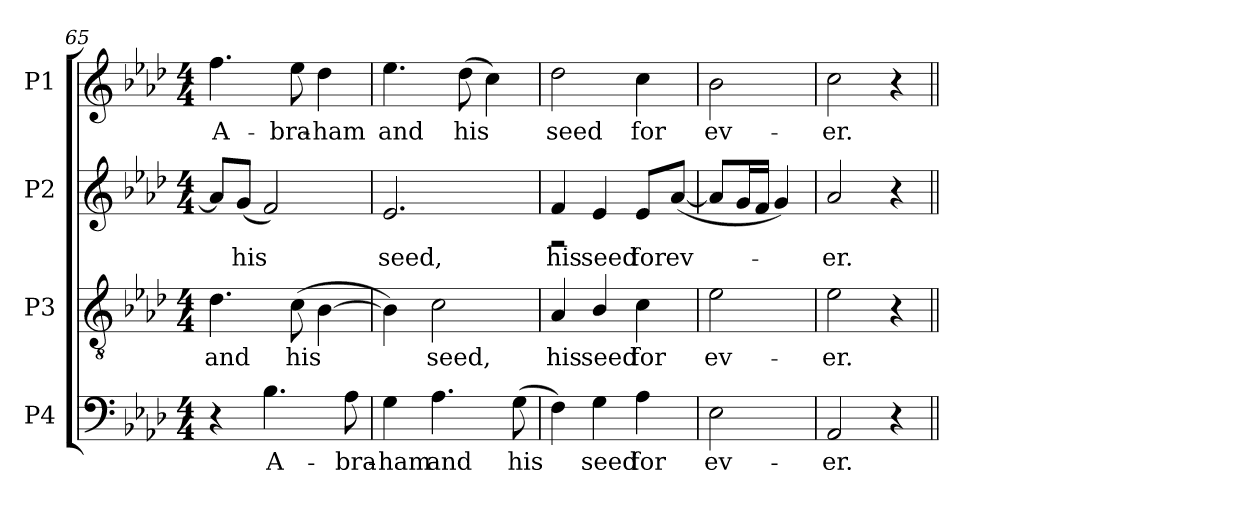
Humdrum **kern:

**kern	**text	**kern	**text	**kern	**text	**kern	**text
*part4	*part4	*part3	*part3	*part2	*part2	*part1	*part1
*staff4	*staff4	*staff3	*staff3	*staff2	*staff2	*staff1	*staff1
*I"P4	*	*I"P3	*	*I"P2	*	*I"P1	*
*clefF4	*	*clefGv2	*	*clefG2	*	*clefG2	*
*	*	*ITrd7c12	*	*	*	*	*
*k[b-e-a-d-]	*	*k[b-e-a-d-]	*	*k[b-e-a-d-]	*	*k[b-e-a-d-]	*
*A-:	*	*A-:	*	*A-:	*	*A-:	*
*M4/4	*	*M4/4	*	*M4/4	*	*M4/4	*
=65	=65	=65	=65	=65	=65	=65	=65
!	!	!	!LO:LY:b:color=#000000	!	!	!	!
!	!	!	!	!	!	!	!LO:LY:b:color=#000000
4r	.	4.D-i\	and	8a-i/L]	.	4.ffi\	A-
!	!	!	!	!	!LO:LY:b:color=#000000	!	!
.	.	.	.	(8gi/J	his	.	.
!	!LO:LY:b:color=#000000	!	!	!	!	!	!
4.B-i\	A-	.	.	2fi/)	.	.	.
!	!	!	!LO:LY:b:color=#000000	!	!	!	!
!	!	!	!	!	!	!	!LO:LY:b:color=#000000
.	.	(8Ci\	his	.	.	8ee-i\	-bra-
!	!	!	!	!	!	!	!LO:LY:b:color=#000000
.	.	[4BB-i\	.	.	.	4dd-i\	-ham
!	!LO:LY:b:color=#000000	!	!	!	!	!	!
8A-i\	-bra-	.	.	.	.	.	.
=66	=66	=66	=66	=66	=66	=66	=66
!	!LO:LY:b:color=#000000	!	!	!	!	!	!
!	!	!	!	!	!LO:LY:b:color=#000000	!	!
!	!	!	!	!	!	!	!LO:LY:b:color=#000000
4Gi\	-ham	4BB-i\])	.	2.e-i/	seed,	4.ee-i\	and
!	!LO:LY:b:color=#000000	!	!	!	!	!	!
!	!	!	!LO:LY:b:color=#000000	!	!	!	!
4.A-i\	and	2Ci\	seed,	.	.	.	.
!	!	!	!	!	!	!	!LO:LY:b:color=#000000
.	.	.	.	.	.	(8dd-i\	his
.	.	.	.	.	.	4cci\)	.
!	!LO:LY:b:color=#000000	!	!	!	!	!	!
(8Gi\	his	.	.	.	.	.	.
!!LO:PB:g=z
=67	=67	=67	=67	=67	=67	=67	=67
!	!	!	!LO:LY:b:color=#000000	!	!	!	!
!	!	!	!	!	!LO:LY:b:color=#000000	!	!
*	*	*	*	*^	*	*	*
!	!	!	!	!	!	!	!	!LO:LY:b:color=#000000
4Fi\)	.	4AA-i/	his	4fi/	2r	his	2dd-i\	seed
!	!LO:LY:b:color=#000000	!	!	!	!	!	!	!
!	!	!	!LO:LY:b:color=#000000	!	!	!	!	!
!	!	!	!	!	!	!LO:LY:b:color=#000000	!	!
4Gi\	seed	4BB-i/	seed	4e-i/	.	seed	.	.
!	!LO:LY:b:color=#000000	!	!	!	!	!	!	!
!	!	!	!LO:LY:b:color=#000000	!	!	!	!	!
!	!	!	!	!	!	!LO:LY:b:color=#000000	!	!
!	!	!	!	!	!	!	!	!LO:LY:b:color=#000000
4A-i\	for	4Ci\	for	8e-i/L	4ryy	for	4cci\	for
!	!	!	!	!	!	!LO:LY:b:color=#000000	!	!
.	.	.	.	([8a-i/J	.	ev-	.	.
*	*	*	*	*v	*v	*	*	*
=68	=68	=68	=68	=68	=68	=68	=68
!	!LO:LY:b:color=#000000	!	!	!	!	!	!
!	!	!	!LO:LY:b:color=#000000	!	!	!	!
!	!	!	!	!	!	!	!LO:LY:b:color=#000000
2E-i\	ev-	2E-i\	ev-	8a-i/L]	.	2b-i\	ev-
.	.	.	.	16gi/L	.	.	.
.	.	.	.	16fi/JJ	.	.	.
.	.	.	.	4gi/)	.	.	.
=69	=69	=69	=69	=69	=69	=69	=69
!	!LO:LY:b:color=#000000	!	!	!	!	!	!
!	!	!	!LO:LY:b:color=#000000	!	!	!	!
!	!	!	!	!	!LO:LY:b:color=#000000	!	!
!	!	!	!	!	!	!	!LO:LY:b:color=#000000
2AA-i/	-er.	2E-i\	-er.	2a-i/	-er.	2cci\	-er.
4r	.	4r	.	4r	.	4r	.
=||	=||	=||	=||	=||	=||	=||	=||
*-	*-	*-	*-	*-	*-	*-	*-
